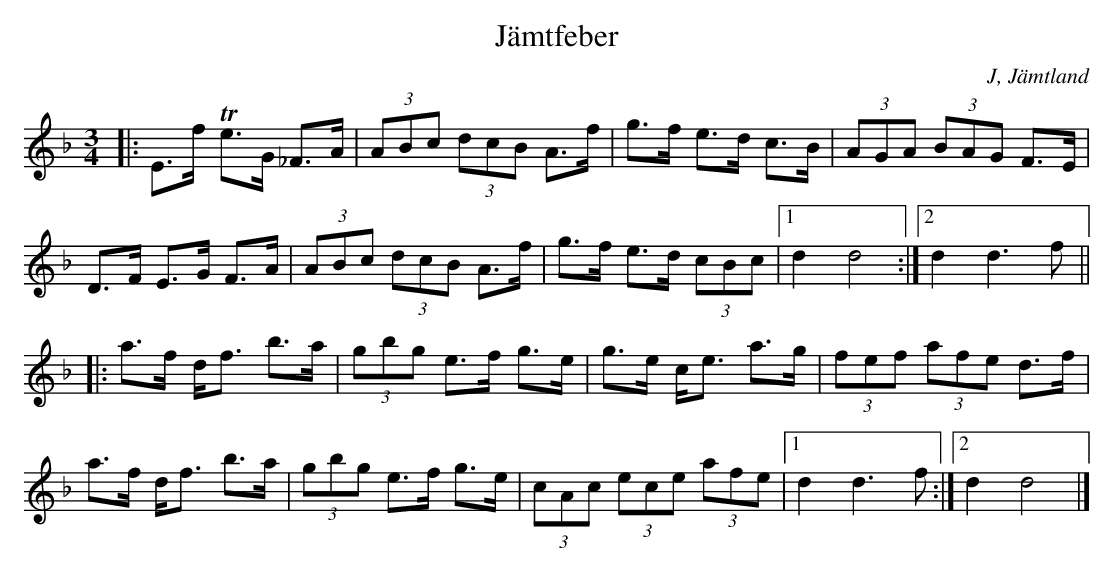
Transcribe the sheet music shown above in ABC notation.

X:1
T: Jämtfeber
O: J, Jämtland
M: 3/4
L: 1/8
K: Dm
|: E>f Tre>G _F>A | (3ABc (3dcB A>f | g>f e>d c>B | (3AGA (3BAG F>E |
D>F E>G F>A | (3ABc (3dcB A>f | g>f e>d (3cBc |1 d2 d4 :|2 d2 d3 f ||
|: a>f d<f b>a | (3gbg e>f g>e | g>e c<e a>g | (3fef (3afe d>f |
a>f d<f b>a | (3gbg e>f g>e | (3cAc (3ece (3afe |1 d2 d3 f :|2 d2 d4 |]
